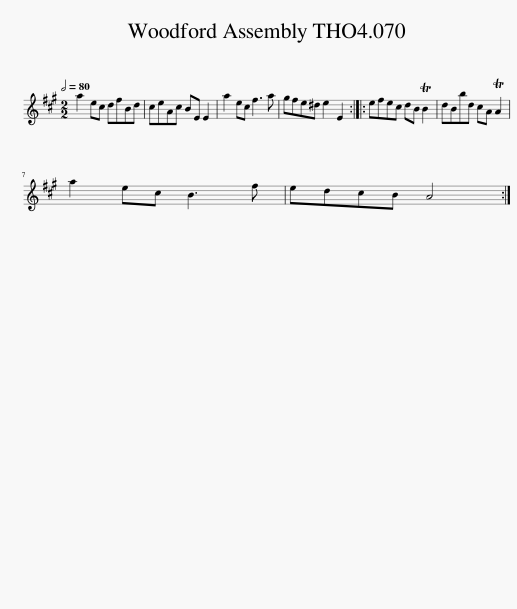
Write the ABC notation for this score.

X:1
L:1/8
Q:1/2=80
M:2/2
I:linebreak $
K:A
V:1 treble
V:1
 a2 ec dfBd | ceAc BE E2 | a2 ec f3 a | gfe^d e2 E2 :: efec dB TB2 | %5
 dBbd cA TA2 |$ a2 ec B3 f | edcB A4 :| %8
